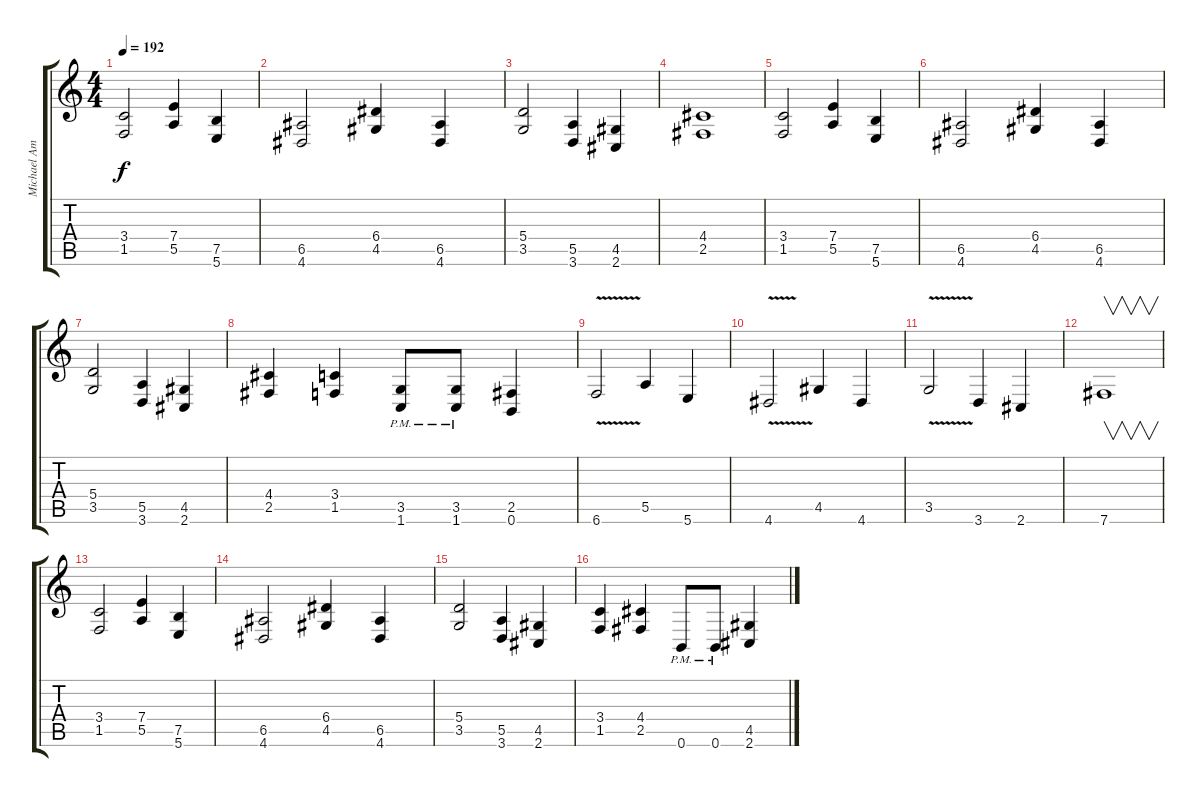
\track ("Michael Amott" "Michael Am") {instrument distortionguitar}
\staff {score tabs}
\tuning (B3 Gb3 D3 A2 E2 B1) {hide}
\ts (4 4)
\tempo 192
\clef g2
\ks c
(3.4 1.5).2{dy f} (7.4 5.5).4 (7.5 5.6).4 |
(6.5 4.6).2 (6.4 4.5).4 (6.5 4.6).4 |
(5.4 3.5).2 (5.5 3.6).4 (4.5 2.6).4 |
(4.4 2.5).1 |
(3.4 1.5).2 (7.4 5.5).4 (7.5 5.6).4 |
(6.5 4.6).2 (6.4 4.5).4 (6.5 4.6).4 |
(5.4 3.5).2 (5.5 3.6).4 (4.5 2.6).4 |
(4.4 2.5).4 (3.4 1.5).4 (3.5{pm} 1.6{pm}).8 (3.5{pm} 1.6{pm}).8 (2.5 0.6).4 |
6.6{v}.2 5.5.4 5.6.4 |
4.6{v}.2 4.5.4 4.6.4 |
3.5{v}.2 3.6.4 2.6.4 |
7.6.1{v} |
(3.4 1.5).2 (7.4 5.5).4 (7.5 5.6).4 |
(6.5 4.6).2 (6.4 4.5).4 (6.5 4.6).4 |
(5.4 3.5).2 (5.5 3.6).4 (4.5 2.6).4 |
(3.4 1.5).4 (4.4 2.5).4 0.6{pm}.8 0.6{pm}.8 (4.5 2.6).4
